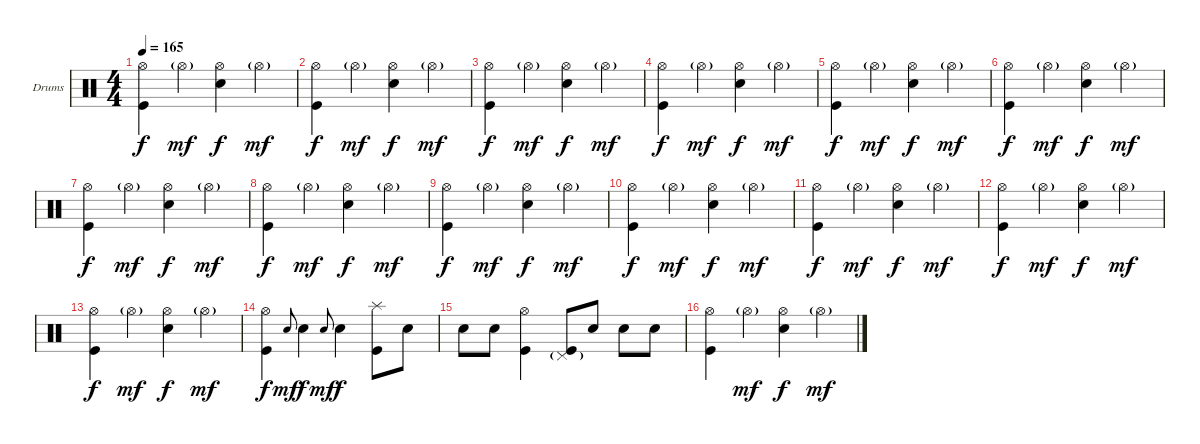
\bracketExtendMode groupsimilarinstruments
\firstSystemTrackNameOrientation horizontal
\otherSystemsTrackNameOrientation horizontal
\track ("Drumkit" "Drums") {instrument percussion}
\staff {score}
\articulation defaults
\ts (4 4)
\tempo 165
\clef neutral
\ks c
("Hi-Hat (open)" "Kick (hit)").4{dy f} "Hi-Hat (open)"{g}.4{dy mf} ("Hi-Hat (open)" "Snare (hit) 2").4{dy f} "Hi-Hat (open)"{g}.4{dy mf} |
("Hi-Hat (open)" "Kick (hit)").4{dy f} "Hi-Hat (open)"{g}.4{dy mf} ("Hi-Hat (open)" "Snare (hit) 2").4{dy f} "Hi-Hat (open)"{g}.4{dy mf} |
("Hi-Hat (open)" "Kick (hit)").4{dy f} "Hi-Hat (open)"{g}.4{dy mf} ("Hi-Hat (open)" "Snare (hit) 2").4{dy f} "Hi-Hat (open)"{g}.4{dy mf} |
("Hi-Hat (open)" "Kick (hit)").4{dy f} "Hi-Hat (open)"{g}.4{dy mf} ("Hi-Hat (open)" "Snare (hit) 2").4{dy f} "Hi-Hat (open)"{g}.4{dy mf} |
("Hi-Hat (open)" "Kick (hit)").4{dy f} "Hi-Hat (open)"{g}.4{dy mf} ("Hi-Hat (open)" "Snare (hit) 2").4{dy f} "Hi-Hat (open)"{g}.4{dy mf} |
("Hi-Hat (open)" "Kick (hit)").4{dy f} "Hi-Hat (open)"{g}.4{dy mf} ("Hi-Hat (open)" "Snare (hit) 2").4{dy f} "Hi-Hat (open)"{g}.4{dy mf} |
("Hi-Hat (open)" "Kick (hit)").4{dy f} "Hi-Hat (open)"{g}.4{dy mf} ("Hi-Hat (open)" "Snare (hit) 2").4{dy f} "Hi-Hat (open)"{g}.4{dy mf} |
("Hi-Hat (open)" "Kick (hit)").4{dy f} "Hi-Hat (open)"{g}.4{dy mf} ("Hi-Hat (open)" "Snare (hit) 2").4{dy f} "Hi-Hat (open)"{g}.4{dy mf} |
("Hi-Hat (open)" "Kick (hit)").4{dy f} "Hi-Hat (open)"{g}.4{dy mf} ("Hi-Hat (open)" "Snare (hit) 2").4{dy f} "Hi-Hat (open)"{g}.4{dy mf} |
("Hi-Hat (open)" "Kick (hit)").4{dy f} "Hi-Hat (open)"{g}.4{dy mf} ("Hi-Hat (open)" "Snare (hit) 2").4{dy f} "Hi-Hat (open)"{g}.4{dy mf} |
("Hi-Hat (open)" "Kick (hit)").4{dy f} "Hi-Hat (open)"{g}.4{dy mf} ("Hi-Hat (open)" "Snare (hit) 2").4{dy f} "Hi-Hat (open)"{g}.4{dy mf} |
("Hi-Hat (open)" "Kick (hit)").4{dy f} "Hi-Hat (open)"{g}.4{dy mf} ("Hi-Hat (open)" "Snare (hit) 2").4{dy f} "Hi-Hat (open)"{g}.4{dy mf} |
("Hi-Hat (open)" "Kick (hit)").4{dy f} "Hi-Hat (open)"{g}.4{dy mf} ("Hi-Hat (open)" "Snare (hit) 2").4{dy f} "Hi-Hat (open)"{g}.4{dy mf} |
("Hi-Hat (open)" "Kick (hit)").4{dy f} "Snare (hit) 2".8{gr onbeat dy mf} "Snare (hit) 2".4{dy f} "Snare (hit) 2".8{gr onbeat dy mf} "Snare (hit) 2".4{dy f} ("Splash (hit)" "Kick (hit)").8 "Snare (hit) 2".8 |
"Snare (hit) 2".8 "Snare (hit) 2".8 ("Hi-Hat (open)" "Kick (hit)").4 ("Pedal Hi-Hat (hit)"{g} "Kick (hit)").8 "Snare (hit) 2".8 "Snare (hit) 2".8 "Snare (hit) 2".8 |
("Hi-Hat (open)" "Kick (hit)").4 "Hi-Hat (open)"{g}.4{dy mf} ("Hi-Hat (open)" "Snare (hit) 2").4{dy f} "Hi-Hat (open)"{g}.4{dy mf}
